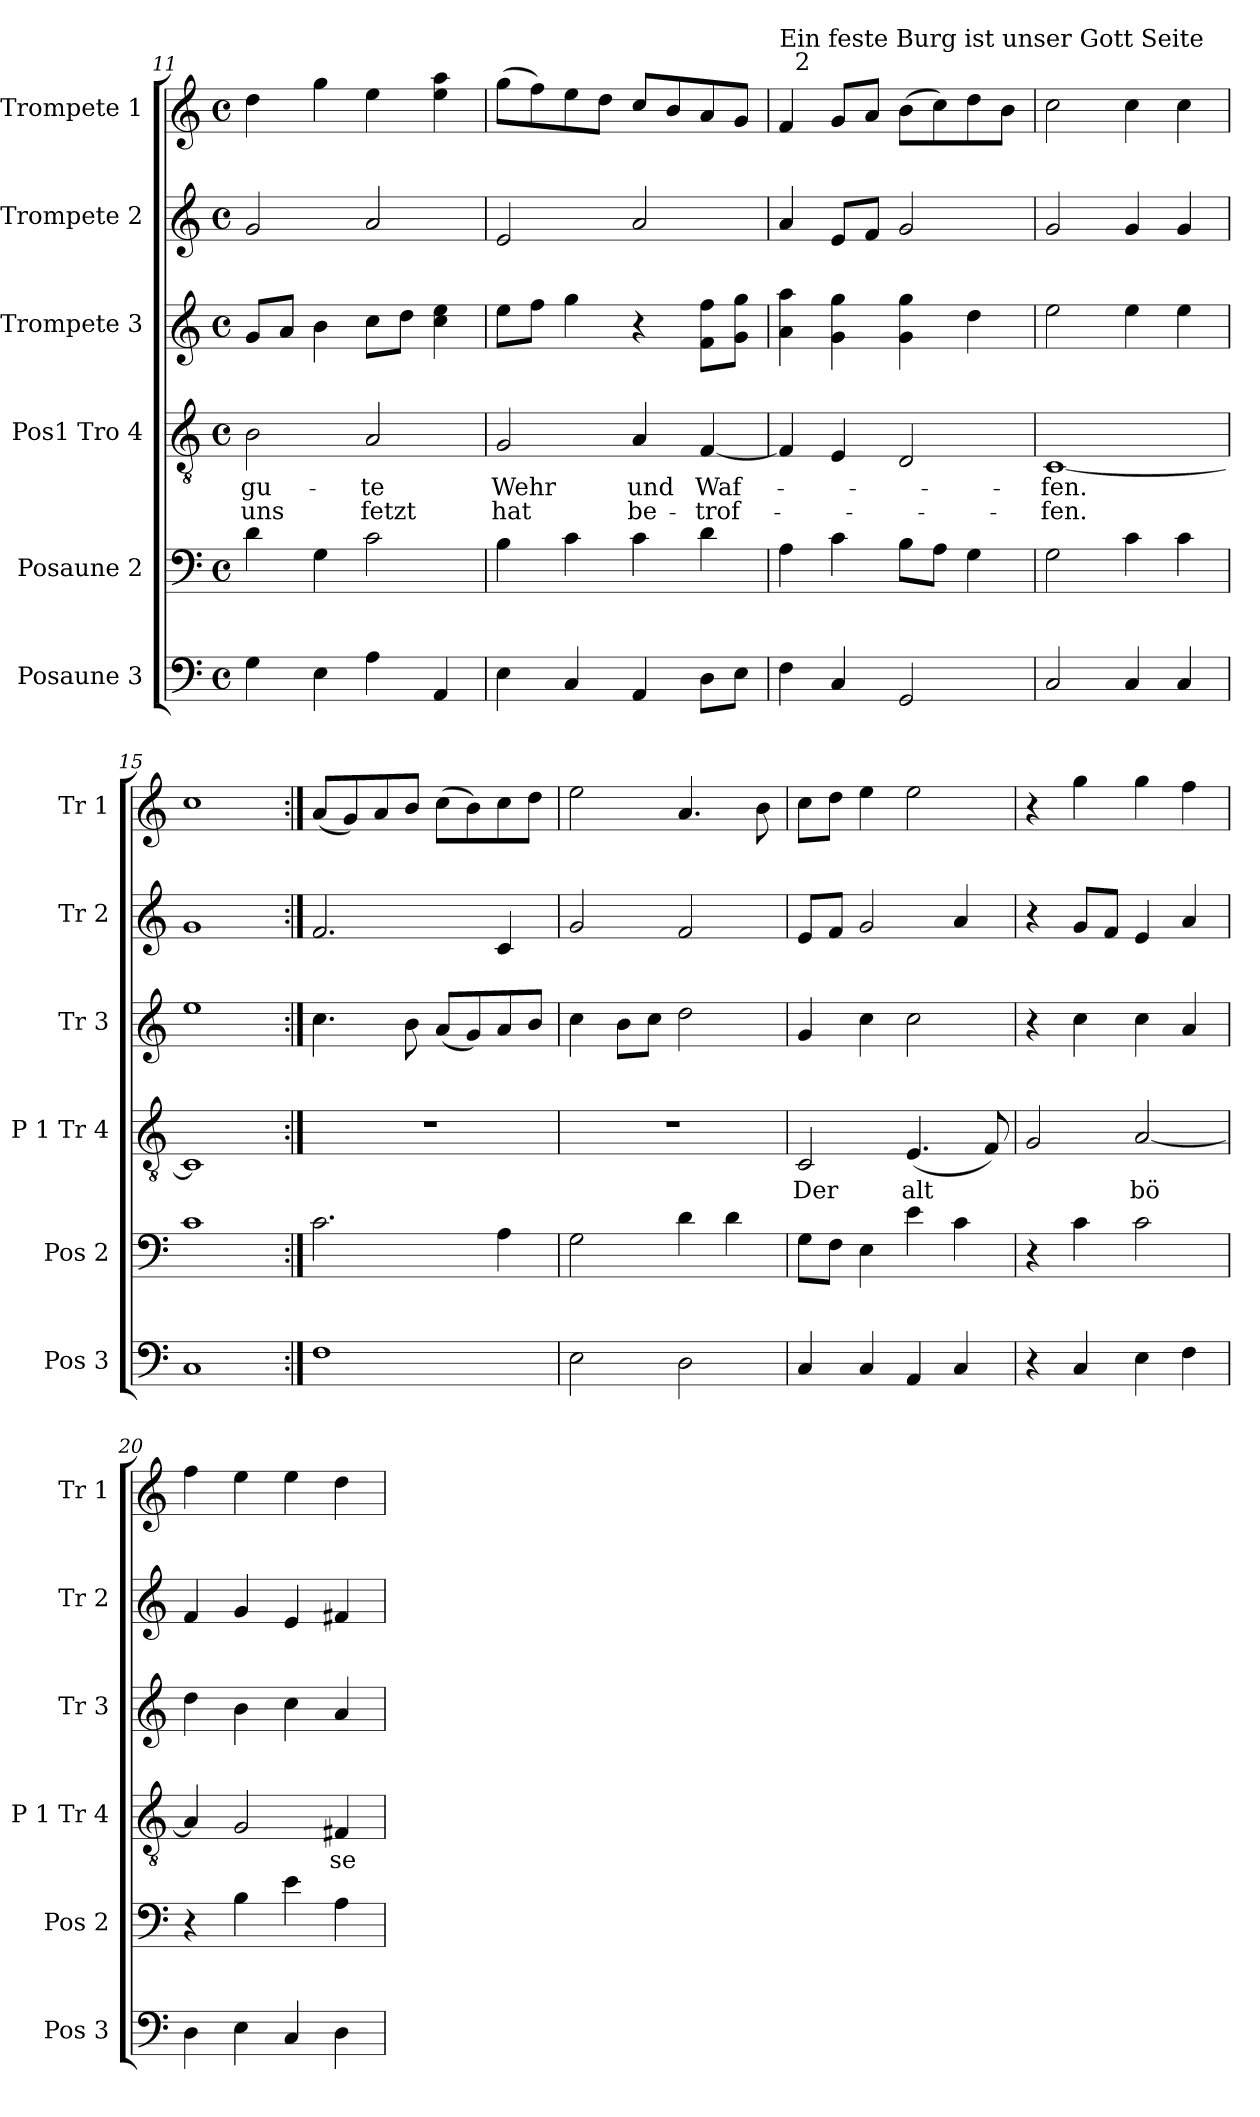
**kern	**kern	**kern	**text	**text	**kern	**kern	**kern
*part6	*part5	*part4	*part4	*part4	*part3	*part2	*part1
*staff6	*staff5	*staff4	*staff4	*staff4	*staff3	*staff2	*staff1
*I"Posaune 3	*I"Posaune 2	*I"Pos1 Tro 4	*	*	*I"Trompete 3	*I"Trompete 2	*I"Trompete 1
*I'Pos 3	*I'Pos 2	*I'P 1 Tr 4	*	*	*I'Tr 3	*I'Tr 2	*I'Tr 1
*clefF4	*clefF4	*clefGv2	*	*	*clefG2	*clefG2	*clefG2
*	*	*	*	*	*ITrd1c2	*ITrd1c2	*ITrd1c2
*k[]	*k[]	*k[]	*	*	*k[b-e-]	*k[b-e-]	*k[b-e-]
*M4/4	*M4/4	*M4/4	*	*	*M4/4	*M4/4	*M4/4
*met(c)	*met(c)	*met(c)	*	*	*met(c)	*met(c)	*met(c)
=11	=11	=11	=11	=11	=11	=11	=11
4G	4d	2B\	gu-	uns	8fL	2f	4cc
.	.	.	.	.	8gJ	.	.
4E	4G	.	.	.	4a\	.	4ff
4A	2c	2A	te	fetzt	8b-\L	2g	4dd
.	.	.	.	.	8cc\J	.	.
4AA	.	.	.	.	4b- 4dd	.	4dd 4gg
=12	=12	=12	=12	=12	=12	=12	=12
4E	4B	2G	Wehr	hat	8dd\L	2d	(>8ffL
.	.	.	.	.	8ee-\J	.	8ee-)
4C	4c	.	.	.	4ff\	.	8dd
.	.	.	.	.	.	.	8ccJ
4AA	4c	4A	und	be-	4r	2g	8b-L
.	.	.	.	.	.	.	8a
8DL	4d	[4F	Waf-	trof-	8e- 8ee-L	.	8g
8EJ	.	.	.	.	8f 8ffJ	.	8fJ
!!LO:LB:g=z
=13	=13	=13	=13	=13	=13	=13	=13
!	!	!	!	!	!	!	!LO:TX:a:t=Ein feste Burg ist unser Gott Seite\n                           2
4F	4A	4F]	.	.	4g\ 4gg\	4g	4e-
4C	4c	4E	.	.	4f\ 4ff\	8dL	8fL
.	.	.	.	.	.	8e-J	8gJ
2GG	8BL	2D	.	.	4f\ 4ff\	2f	(>8aL
.	8AJ	.	.	.	.	.	8b-)
.	4G	.	.	.	4cc	.	8cc
.	.	.	.	.	.	.	8aJ
=14	=14	=14	=14	=14	=14	=14	=14
2C	2G	[1C	fen.	fen.	2dd\	2f	2b-
4C	4c	.	.	.	4dd\	4f	4b-
4C	4c	.	.	.	4dd\	4f	4b-
=15	=15	=15	=15	=15	=15	=15	=15
1C	1c	1C]	.	.	1dd	1f	1b-
=16:|!	=16:|!	=16:|!	=16:|!	=16:|!	=16:|!	=16:|!	=16:|!
1F	2.c	1r	.	.	4.b-	2.e-	(<8gL
.	.	.	.	.	.	.	8f)
.	.	.	.	.	.	.	8g
.	.	.	.	.	8a	.	8aJ
.	.	.	.	.	(<8gL	.	(>8b-L
.	.	.	.	.	8f)	.	8a)
.	4A	.	.	.	8g	4B-	8b-
.	.	.	.	.	8aJ	.	8ccJ
=17	=17	=17	=17	=17	=17	=17	=17
2E	2G	1r	.	.	4b-	2f	2dd
.	.	.	.	.	8aL	.	.
.	.	.	.	.	8b-J	.	.
2D	4d	.	.	.	2cc	2e-	4.g
.	4d	.	.	.	.	.	.
.	.	.	.	.	.	.	8a
!!LO:LB:g=z
=18	=18	=18	=18	=18	=18	=18	=18
4C	8GL	2C	Der	.	4f	8dL	8b-L
.	8FJ	.	.	.	.	8e-J	8ccJ
4C	4E	.	.	.	4b-	2f	4dd
4AA	4e	(<4.E	alt	.	2b-	.	2dd
4C	4c	.	.	.	.	4g	.
.	.	8F)	.	.	.	.	.
=19	=19	=19	=19	=19	=19	=19	=19
4r	4r	2G	.	.	4r	4r	4r
4C	4c	.	.	.	4b-	8fL	4ff
.	.	.	.	.	.	8e-J	.
4E	2c	[2A	bö	.	4b-	4d	4ff
4F	.	.	.	.	4g	4g	4ee-
=20	=20	=20	=20	=20	=20	=20	=20
4D	4r	4A]	.	.	4cc	4e-	4ee-
4E	4B	2G	.	.	4a	4f	4dd
4C	4e	.	.	.	4b-	4d	4dd
4D	4A	4F#	se	.	4g	4e	4cc
=	=	=	=	=	=	=	=
*-	*-	*-	*-	*-	*-	*-	*-
